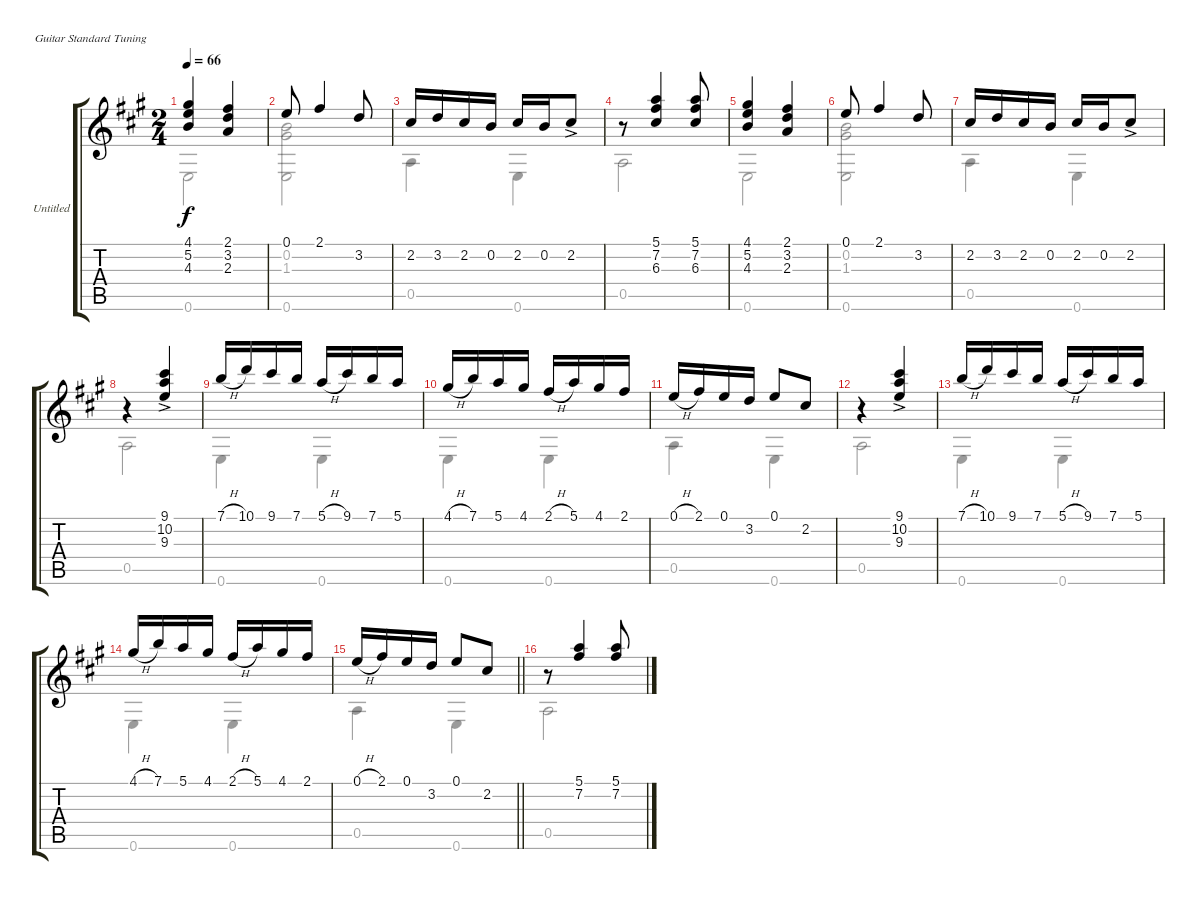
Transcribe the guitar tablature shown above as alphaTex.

\bracketExtendMode groupsimilarinstruments
\firstSystemTrackNameOrientation horizontal
\otherSystemsTrackNameOrientation horizontal
\track ("Untitled" "Untitled") {instrument acousticguitarnylon}
\staff {score tabs}
\tuning (E4 B3 G3 D3 A2 E2)
\voice
\ts (2 4)
\tempo 66
\clef g2
\ks a
(4.1 5.2 4.3).4{dy f} (2.1 3.2 2.3).4 |
0.1.8 2.1.4 3.2.8 |
2.2.16 3.2.16 2.2.16 0.2.16 2.2.16 0.2.16 2.2{ac}.8 |
r.8 (5.1 7.2 6.3).4 (5.1 7.2 6.3).8 |
(4.1 5.2 4.3).4 (2.1 3.2 2.3).4 |
0.1.8 2.1.4 3.2.8 |
2.2.16 3.2.16 2.2.16 0.2.16 2.2.16 0.2.16 2.2{ac}.8 |
r.4 (9.1{ac} 10.2{ac} 9.3{ac}).4 |
7.1{h}.16 10.1.16 9.1.16 7.1.16 5.1{h}.16 9.1.16 7.1.16 5.1.16 |
4.1{h}.16 7.1.16 5.1.16 4.1.16 2.1{h}.16 5.1.16 4.1.16 2.1.16 |
0.1{h}.16 2.1.16 0.1.16 3.2.16 0.1.8 2.2.8 |
r.4 (9.1{ac} 10.2{ac} 9.3{ac}).4 |
7.1{h}.16 10.1.16 9.1.16 7.1.16 5.1{h}.16 9.1.16 7.1.16 5.1.16 |
4.1{h}.16 7.1.16 5.1.16 4.1.16 2.1{h}.16 5.1.16 4.1.16 2.1.16 |
\barLineRight lightlight
0.1{h}.16 2.1.16 0.1.16 3.2.16 0.1.8 2.2.8 |
r.8 (5.1 7.2).4 (5.1 7.2).8
\voice
\clef g2
\ottava regular
\simile none
\ks a
0.6.2{dy f} |
(0.2 1.3 0.6).2 |
0.5.4 0.6.4 |
0.5.2 |
0.6.2 |
(0.2 1.3 0.6).2 |
0.5.4 0.6.4 |
0.5.2 |
0.6.4 0.6.4 |
0.6.4 0.6.4 |
0.5.4 0.6.4 |
0.5.2 |
0.6.4 0.6.4 |
0.6.4 0.6.4 |
\barLineRight lightlight
0.5.4 0.6.4 |
0.5.2
